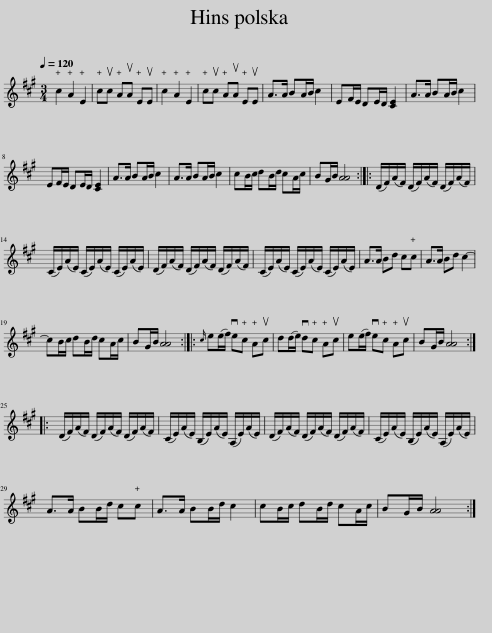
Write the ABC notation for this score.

X:1
L:1/8
Q:1/4=120
M:3/4
I:linebreak $
K:A
V:1 treble
V:1
 c2 A2 E2 | cuc AuA EuE | c2 A2 E2 | cuc AuA EuE | A>A BA/B/ c2 | %5
 EF/E/ DE/D/ [CE]2 | A>A BA/B/ c2 |$ EF/E/ DE/D/ [CE]2 | A>A BA/B/ c2 | A>A BA/B/ c2 | %10
 cB/c/ dB/d/ cA/c/ | BG/B/ [AA]4 :: (D/F/)(A/F/) (D/F/)(A/F/) (D/F/)(A/F/) |$ (C/E/)(A/E/) (C/E/)(A/E/) (C/E/)(A/E/) | (D/F/)(A/F/) (D/F/)(A/F/) (D/F/)(A/F/) | %15
 (C/E/)(A/E/) (C/E/)(A/E/) (C/E/)(A/E/) | A>A Bd cc | A>A Bd c2- |$ cB/c/ dB/d/ cA/c/ | BG/B/ [AA]4 :: %20
{c} e(e/f/) vec Auc | d(d/e/) vdc Auc | e(e/f/) vec Auc | BG/B/ [AA]4 ::$ (D/F/)(A/F/) (D/F/)(A/F/) (D/F/)(A/F/) | %25
 (C/E/)(A/E/) (B,/E/)(A/E/) (A,/E/)(A/E/) | (D/F/)(A/F/) (D/F/)(A/F/) (D/F/)(A/F/) | (C/E/)(A/E/) (B,/E/)(A/E/) (A,/E/)(A/E/) |$ A>A BB/d/ cc | A>A BB/d/ c2 | %30
 cB/c/ dB/d/ cA/c/ | BG/B/ [AA]4 :| %32
